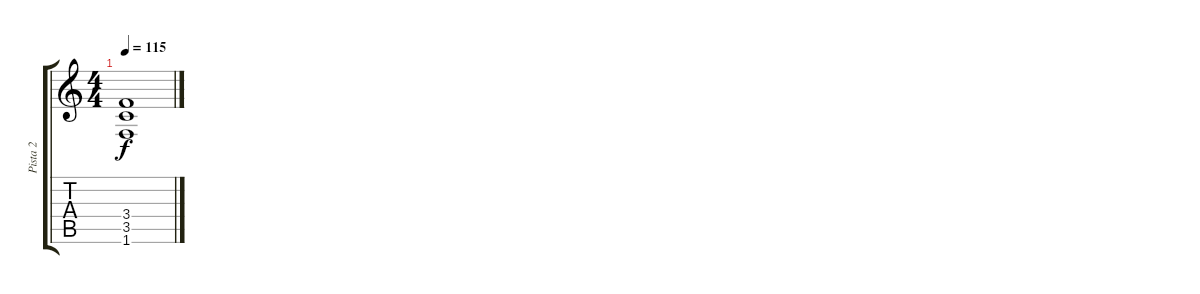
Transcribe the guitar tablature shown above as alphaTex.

\track ("Pista 2" "Pista 2") {instrument distortionguitar}
\staff {score tabs}
\tuning (E4 B3 G3 D3 A2 E2) {hide}
\ts (4 4)
\tempo 115
\clef g2
\ks c
(3.4 3.5 1.6).1{dy f}
